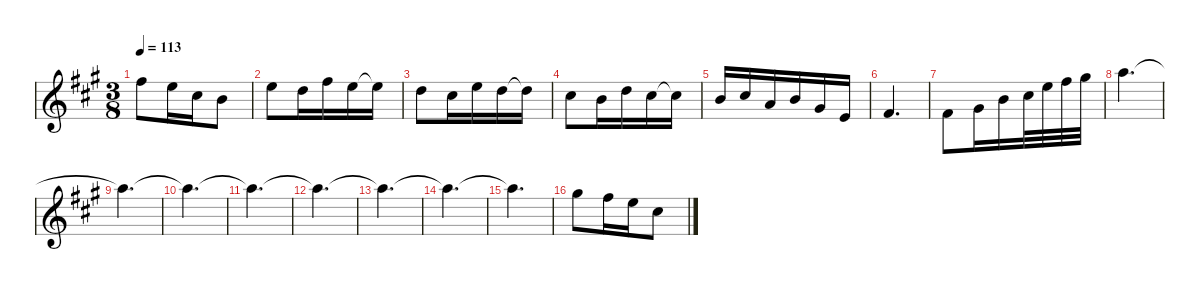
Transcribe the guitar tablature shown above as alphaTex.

\defaultSystemsLayout 4
\hideDynamics
\bracketExtendMode nobrackets
\singleTrackTrackNamePolicy hidden
\multiTrackTrackNamePolicy hidden
\firstSystemTrackNameMode fullname
\firstSystemTrackNameOrientation horizontal
\otherSystemsTrackNameOrientation horizontal
\track ("Ian Underwood" "sax.") {instrument altosax}
\staff {score}
\tuning (E4 B3 G3 D3 A2 E2)
\displaytranspose 9
\ts (3 8)
\tempo 113
\clef g2
\ks a
5.1{acc #}.8{dy f beam Down} 3.1{acc forcenatural}.16{beam Down} 0.1{acc #}.16{beam Down} 3.2{acc forcenatural}.8{beam Down} |
3.1{acc forcenatural}.8{beam Down} 1.1{acc forcenatural}.16{beam Down} 5.1{acc #}.16{beam Down} 3.1{acc forcenatural}.16{beam Down} 3.1{t acc forcenatural}.16{beam Down} |
1.1{acc forcenatural}.8{beam Down} 0.1{acc #}.16{beam Down} 3.1{acc forcenatural}.16{beam Down} 1.1{acc forcenatural}.16{beam Down} 1.1{t acc forcenatural}.16{beam Down} |
0.1{acc #}.8{beam Down} 3.2{acc forcenatural}.16{beam Down} 1.1{acc forcenatural}.16{beam Down} 0.1{acc #}.16{beam Down} 0.1{t acc #}.16{beam Down} |
3.2{acc forcenatural}.16{beam Up} 0.1{acc #}.16{beam Up} 1.2{acc forcenatural}.16{beam Up} 3.2{acc forcenatural}.16{beam Up} 0.2{acc #}.16{beam Up} 0.3{acc forcenatural}.16{beam Up} |
2.3{acc #}.4{d beam Up} |
2.3{acc #}.8{beam Down} 0.2{acc #}.16{beam Down} 3.2{acc forcenatural}.16{beam Down} 0.1{acc #}.32{beam Down} 3.1{acc forcenatural}.32{beam Down} 5.1{acc #}.32{beam Down} 7.1{acc #}.32{beam Down} |
8.1{acc forcenatural}.4{d beam Down} |
8.1{t acc forcenatural}.4{d beam Down} |
8.1{t acc forcenatural}.4{d beam Down} |
8.1{t acc forcenatural}.4{d beam Down} |
8.1{t acc forcenatural}.4{d beam Down} |
8.1{t acc forcenatural}.4{d beam Down} |
8.1{t acc forcenatural}.4{d beam Down} |
8.1{t acc forcenatural}.4{d beam Down} |
12.2{acc #}.8{beam Down} 5.1{acc #}.16{beam Down} 3.1{acc forcenatural}.16{beam Down} 0.1{acc #}.8{beam Down}
